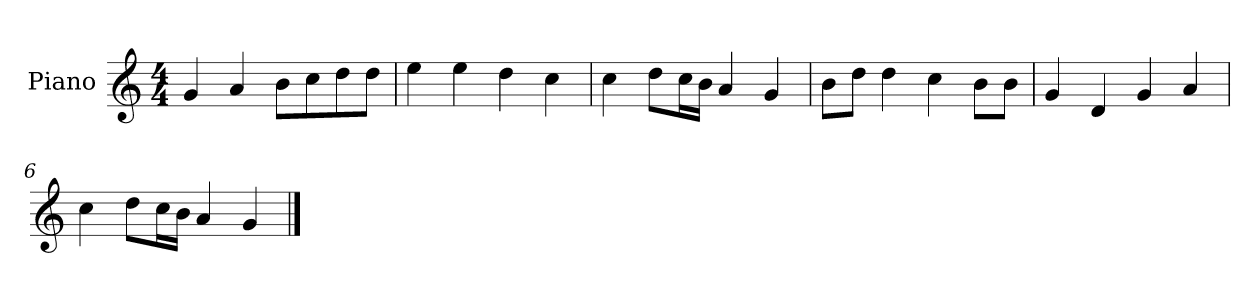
**kern
*part1
*staff1
*I"Piano
*I'P-no
*clefG2
*k[]
*M4/4
*MM90
=1
4g/
4a/
8b\L
8cc\
8dd\
8dd\J
=2
4ee\
4ee\
4dd\
4cc\
=3
4cc\
8dd\L
16cc\L
16b\JJ
4a/
4g/
=4
8b\L
8dd\J
4dd\
4cc\
8b\L
8b\J
=5
4g/
4d/
4g/
4a/
=6
4cc\
8dd\L
16cc\L
16b\JJ
4a/
4g/
==
*-
